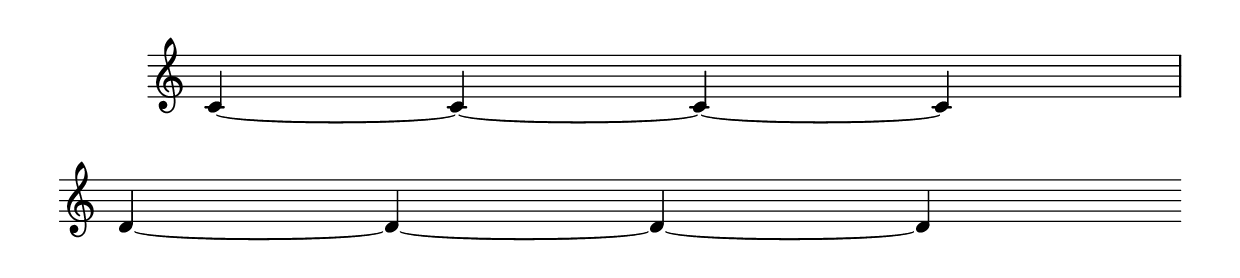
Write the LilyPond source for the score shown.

#(ly:set-option 'midi-extension "mid")
\version "2.12.3"
\include "english.ly"
\header{ 
title = ""
composer = ""
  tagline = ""  % removed 
}
%{
 | S - - -

| R - - - 
 %}
  
melody = {
\once \override Staff.TimeSignature #'stencil = ##f
\clef treble
\key c \major
\autoBeamOn  
\cadenzaOn
\bar "|"  c'4~ c'4~ c'4~ c'4 \break

\bar "|"  d'4~ d'4~ d'4~ d'4 \break

}

text = \lyricmode {
  
}

\score{

<<
  \new Voice = "one" {
    \melody
  }
  \new Lyrics \lyricsto "one" \text
>>
\layout {
  \context {
       \Score
    \remove "Bar_number_engraver"
  } 
  }
\midi { 
  \context {
    \Score
    tempoWholesPerMinute = #(ly:make-moment 200 4)
   }
 }
}
